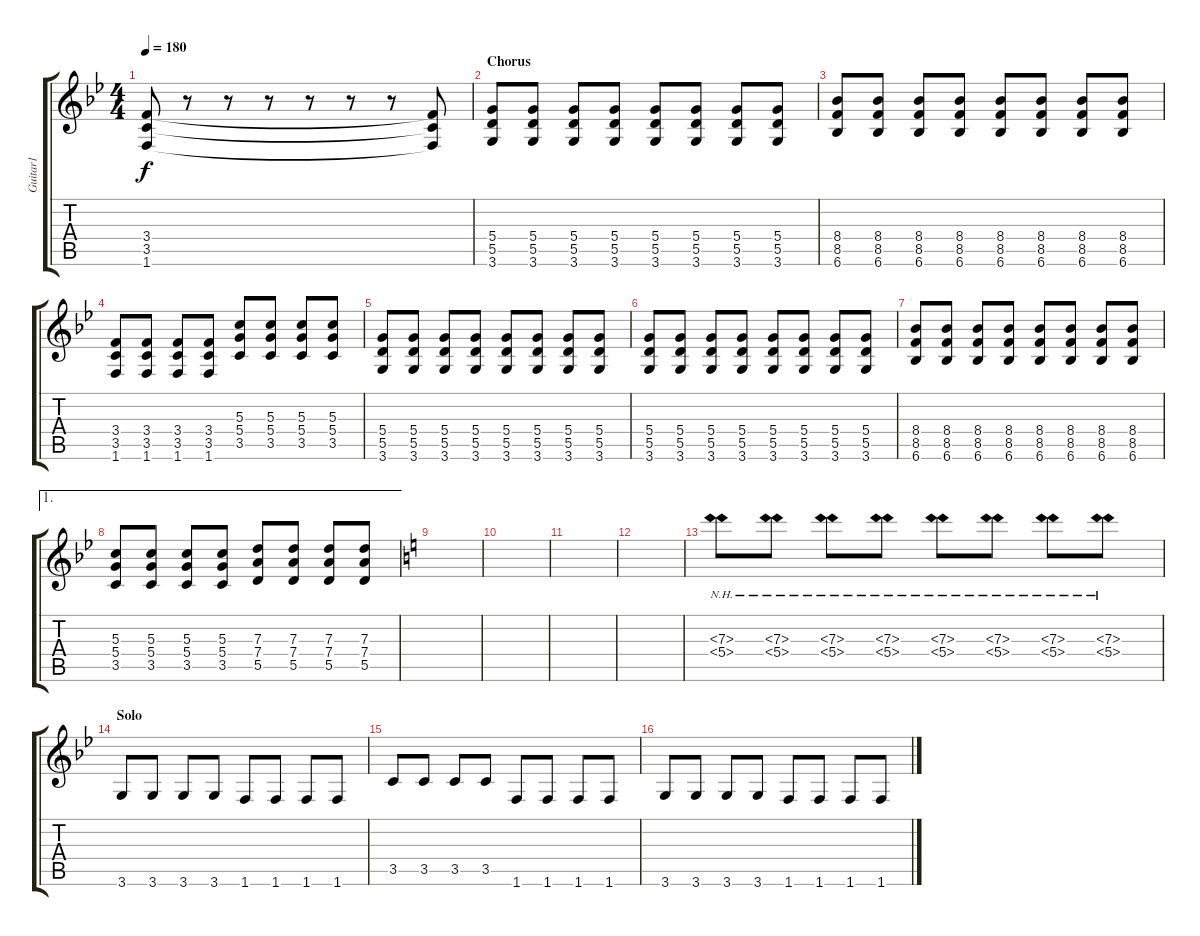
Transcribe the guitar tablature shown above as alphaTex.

\track ("Guitar1" "Guitar1") {instrument overdrivenguitar}
\staff {score tabs}
\tuning (E4 B3 G3 D3 A2 E2) {hide}
\ts (4 4)
\tempo 180
\clef g2
\ks bb
(3.4 3.5 1.6).8{dy f} r.8 r.8 r.8 r.8 r.8 r.8 (3.4{t} 3.5{t} 1.6{t}).8 |
\section ("" "Chorus")
(5.4 5.5 3.6).8 (5.4 5.5 3.6).8 (5.4 5.5 3.6).8 (5.4 5.5 3.6).8 (5.4 5.5 3.6).8 (5.4 5.5 3.6).8 (5.4 5.5 3.6).8 (5.4 5.5 3.6).8 |
(8.4 8.5 6.6).8 (8.4 8.5 6.6).8 (8.4 8.5 6.6).8 (8.4 8.5 6.6).8 (8.4 8.5 6.6).8 (8.4 8.5 6.6).8 (8.4 8.5 6.6).8 (8.4 8.5 6.6).8 |
(3.4 3.5 1.6).8 (3.4 3.5 1.6).8 (3.4 3.5 1.6).8 (3.4 3.5 1.6).8 (5.3 5.4 3.5).8 (5.3 5.4 3.5).8 (5.3 5.4 3.5).8 (5.3 5.4 3.5).8 |
(5.4 5.5 3.6).8 (5.4 5.5 3.6).8 (5.4 5.5 3.6).8 (5.4 5.5 3.6).8 (5.4 5.5 3.6).8 (5.4 5.5 3.6).8 (5.4 5.5 3.6).8 (5.4 5.5 3.6).8 |
(5.4 5.5 3.6).8 (5.4 5.5 3.6).8 (5.4 5.5 3.6).8 (5.4 5.5 3.6).8 (5.4 5.5 3.6).8 (5.4 5.5 3.6).8 (5.4 5.5 3.6).8 (5.4 5.5 3.6).8 |
(8.4 8.5 6.6).8 (8.4 8.5 6.6).8 (8.4 8.5 6.6).8 (8.4 8.5 6.6).8 (8.4 8.5 6.6).8 (8.4 8.5 6.6).8 (8.4 8.5 6.6).8 (8.4 8.5 6.6).8 |
\ae 1
(5.3 5.4 3.5).8 (5.3 5.4 3.5).8 (5.3 5.4 3.5).8 (5.3 5.4 3.5).8 (7.3 7.4 5.5).8 (7.3 7.4 5.5).8 (7.3 7.4 5.5).8 (7.3 7.4 5.5).8 |
\ks c
|
|
|
|
(7.3{nh} 5.4{nh}).8 (7.3{nh} 5.4{nh}).8 (7.3{nh} 5.4{nh}).8 (7.3{nh} 5.4{nh}).8 (7.3{nh} 5.4{nh}).8 (7.3{nh} 5.4{nh}).8 (7.3{nh} 5.4{nh}).8 (7.3{nh} 5.4{nh}).8 |
\section ("" "Solo")
\ks bb
3.6.8 3.6.8 3.6.8 3.6.8 1.6.8 1.6.8 1.6.8 1.6.8 |
3.5.8 3.5.8 3.5.8 3.5.8 1.6.8 1.6.8 1.6.8 1.6.8 |
3.6.8 3.6.8 3.6.8 3.6.8 1.6.8 1.6.8 1.6.8 1.6.8
